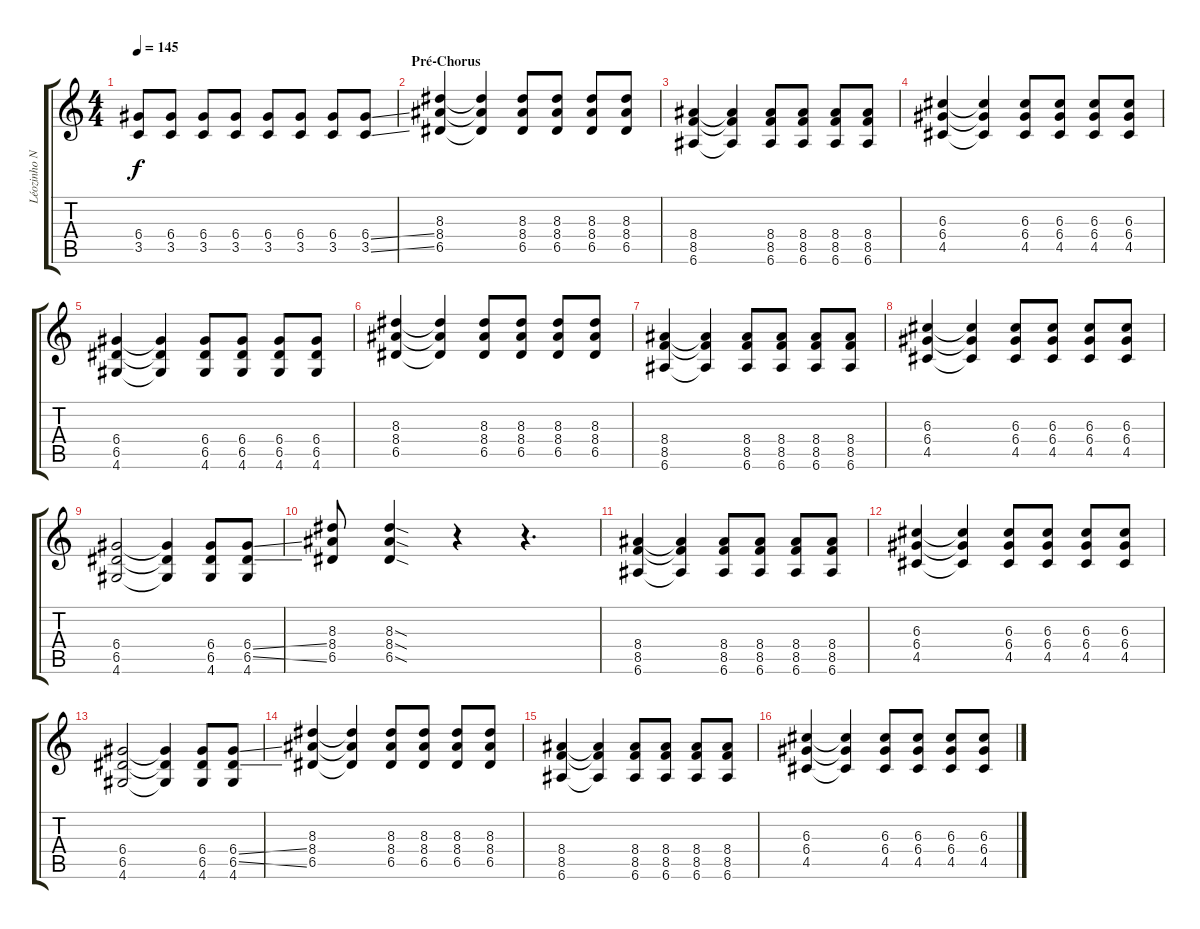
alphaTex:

\track ("Léozinho Nastácia" "Léozinho N") {instrument distortionguitar}
\staff {score tabs}
\tuning (E4 B3 G3 D3 A2 E2) {hide}
\ts (4 4)
\tempo 145
\clef g2
\ks c
(6.4 3.5).8{dy f} (6.4 3.5).8 (6.4 3.5).8 (6.4 3.5).8 (6.4 3.5).8 (6.4 3.5).8 (6.4 3.5).8 (6.4{ss} 3.5{ss}).8 |
\section ("" "Pré-Chorus")
(8.3 8.4 6.5).4 (8.3{t} 8.4{t} 6.5{t}).4 (8.3 8.4 6.5).8 (8.3 8.4 6.5).8 (8.3 8.4 6.5).8 (8.3 8.4 6.5).8 |
(8.4 8.5 6.6).4 (8.4{t} 8.5{t} 6.6{t}).4 (8.4 8.5 6.6).8 (8.4 8.5 6.6).8 (8.4 8.5 6.6).8 (8.4 8.5 6.6).8 |
(6.3 6.4 4.5).4 (6.3{t} 6.4{t} 4.5{t}).4 (6.3 6.4 4.5).8 (6.3 6.4 4.5).8 (6.3 6.4 4.5).8 (6.3 6.4 4.5).8 |
(6.4 6.5 4.6).4 (6.4{t} 6.5{t} 4.6{t}).4 (6.4 6.5 4.6).8 (6.4 6.5 4.6).8 (6.4 6.5 4.6).8 (6.4 6.5 4.6).8 |
(8.3 8.4 6.5).4 (8.3{t} 8.4{t} 6.5{t}).4 (8.3 8.4 6.5).8 (8.3 8.4 6.5).8 (8.3 8.4 6.5).8 (8.3 8.4 6.5).8 |
(8.4 8.5 6.6).4 (8.4{t} 8.5{t} 6.6{t}).4 (8.4 8.5 6.6).8 (8.4 8.5 6.6).8 (8.4 8.5 6.6).8 (8.4 8.5 6.6).8 |
(6.3 6.4 4.5).4 (6.3{t} 6.4{t} 4.5{t}).4 (6.3 6.4 4.5).8 (6.3 6.4 4.5).8 (6.3 6.4 4.5).8 (6.3 6.4 4.5).8 |
(6.4 6.5 4.6).2 (6.4{t} 6.5{t} 4.6{t}).4 (6.4 6.5 4.6).8 (6.4{ss} 6.5{ss} 4.6).8 |
(8.3 8.4 6.5).8{volume 16} (8.3{sod} 8.4{sod} 6.5{sod}).4 r.4 r.4{d} |
(8.4 8.5 6.6).4{volume 14} (8.4{t} 8.5{t} 6.6{t}).4 (8.4 8.5 6.6).8 (8.4 8.5 6.6).8 (8.4 8.5 6.6).8 (8.4 8.5 6.6).8 |
(6.3 6.4 4.5).4 (6.3{t} 6.4{t} 4.5{t}).4 (6.3 6.4 4.5).8 (6.3 6.4 4.5).8 (6.3 6.4 4.5).8 (6.3 6.4 4.5).8 |
(6.4 6.5 4.6).2 (6.4{t} 6.5{t} 4.6{t}).4 (6.4 6.5 4.6).8 (6.4{ss} 6.5{ss} 4.6).8 |
(8.3 8.4 6.5).4 (8.3{t} 8.4{t} 6.5{t}).4 (8.3 8.4 6.5).8 (8.3 8.4 6.5).8 (8.3 8.4 6.5).8 (8.3 8.4 6.5).8 |
(8.4 8.5 6.6).4 (8.4{t} 8.5{t} 6.6{t}).4 (8.4 8.5 6.6).8 (8.4 8.5 6.6).8 (8.4 8.5 6.6).8 (8.4 8.5 6.6).8 |
(6.3 6.4 4.5).4 (6.3{t} 6.4{t} 4.5{t}).4 (6.3 6.4 4.5).8 (6.3 6.4 4.5).8 (6.3 6.4 4.5).8 (6.3 6.4 4.5).8
